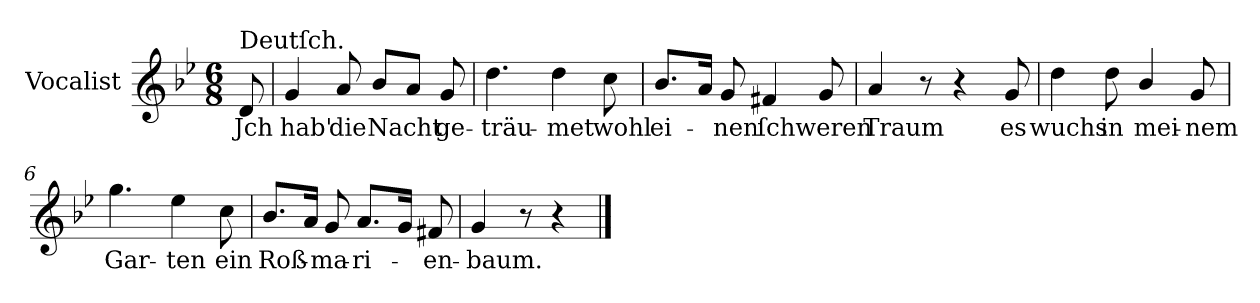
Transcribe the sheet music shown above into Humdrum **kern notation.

**kern	**text
*part1	*part1
*staff1	*staff1
*I"Vocalist	*
*k[b-e-]	*
*g:	*
*M6/8	*
=	=
!LO:TX:a:t=Deutſch.	!
8d	Jch
=1	=1
4g	hab'
8a	die
8b-L	Nacht
8aJ	.
8g	ge-
=2	=2
4.dd	-träu-
4dd	-met
8cc	wohl
=3	=3
8.b-L	ei-
16aJk	.
8g	-nen
4f#X	ſchweren
8g	.
=4	=4
4a	Traum
8r	.
4r	.
8g	es
=5	=5
4dd	wuchs
8dd	in
4b-/	mei-
8g	-nem
=6	=6
4.gg	Gar-
4ee-	-ten
8cc	ein
=7	=7
8.b-L	Roß-
16aJk	.
8g	-ma-
8.aL	-ri-
16gJk	.
8f#X	-en-
=8	=8
4g	-baum.
8r	.
4r	.
==	==
*-	*-
